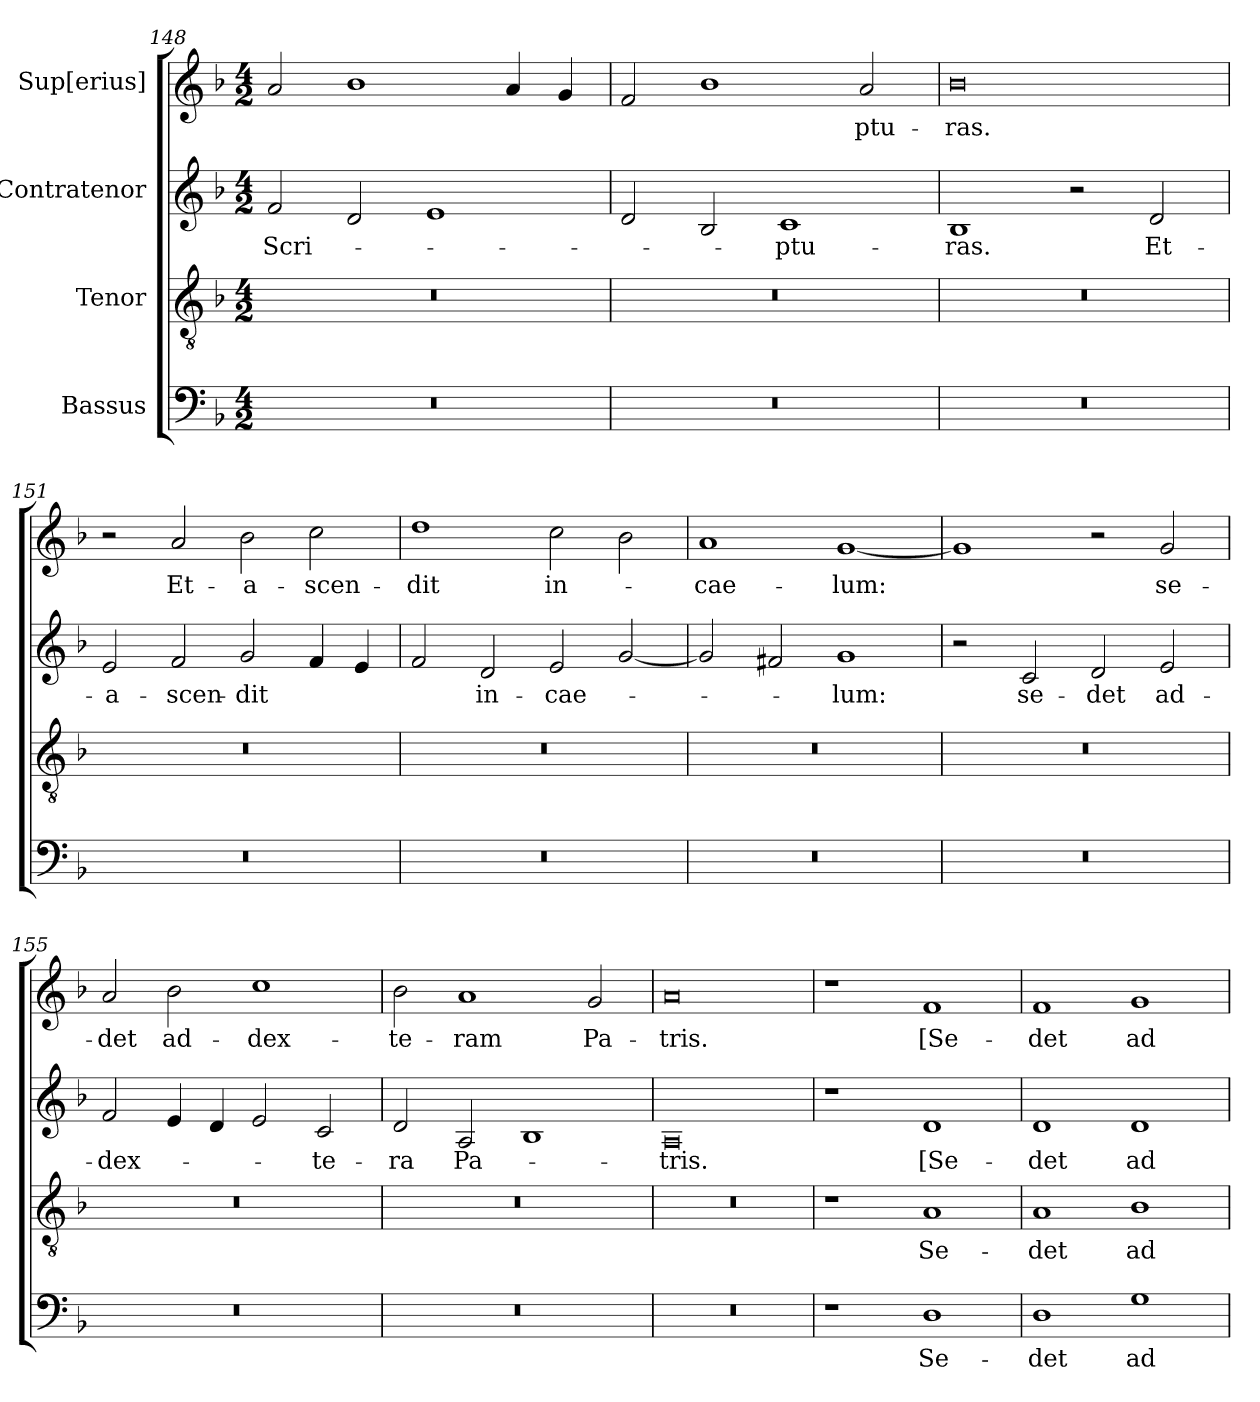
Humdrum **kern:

**kern	**text	**kern	**text	**kern	**text	**kern	**text
*part4	*part4	*part3	*part3	*part2	*part2	*part1	*part1
*staff4	*staff4	*staff3	*staff3	*staff2	*staff2	*staff1	*staff1
*I"Bassus	*	*I"Tenor	*	*I"Contratenor	*	*I"Sup[erius]	*
*clefF4	*	*clefGv2	*	*clefG2	*	*clefG2	*
*k[b-]	*	*k[b-]	*	*k[b-]	*	*k[b-]	*
*M4/2	*	*M4/2	*	*M4/2	*	*M4/2	*
=148	=148	=148	=148	=148	=148	=148	=148
0r	.	0r	.	2f/	Scri-	2a/	.
.	.	.	.	2d/	.	1b-\	.
.	.	.	.	1e/	.	.	.
.	.	.	.	.	.	4a/	.
.	.	.	.	.	.	4g/	.
=149	=149	=149	=149	=149	=149	=149	=149
0r	.	0r	.	2d/	.	2f/	.
.	.	.	.	2B-/	.	1b-\	.
.	.	.	.	1c/	-ptu-	.	.
.	.	.	.	.	.	2a/	-ptu-
=150	=150	=150	=150	=150	=150	=150	=150
0r	.	0r	.	1B-/	-ras.	0b-\	-ras.
.	.	.	.	2r	.	.	.
.	.	.	.	2d/	Et-	.	.
=151	=151	=151	=151	=151	=151	=151	=151
0r	.	0r	.	2e/	a-	2r	.
.	.	.	.	2f/	-scen-	2a/	Et-
.	.	.	.	2g/	-dit	2b-\	a-
.	.	.	.	4f/	.	2cc\	-scen-
.	.	.	.	4e/	.	.	.
=152	=152	=152	=152	=152	=152	=152	=152
0r	.	0r	.	2f/	.	1dd\	-dit
.	.	.	.	2d/	in-	.	.
.	.	.	.	2e/	cae-	2cc\	in-
.	.	.	.	[2g/	.	2b-\	.
=153	=153	=153	=153	=153	=153	=153	=153
0r	.	0r	.	2g/]	.	1a/	cae-
.	.	.	.	2f#X/	.	.	.
.	.	.	.	1g/	-lum:	[1g/	-lum:
=154	=154	=154	=154	=154	=154	=154	=154
0r	.	0r	.	2r	.	1g/]	.
.	.	.	.	2c/	se-	.	.
.	.	.	.	2d/	-det	2r	.
.	.	.	.	2e/	ad-	2g/	se-
=155	=155	=155	=155	=155	=155	=155	=155
0r	.	0r	.	2f/	dex-	2a/	-det
.	.	.	.	4e/	.	2b-\	ad-
.	.	.	.	4d/	.	.	.
.	.	.	.	2e/	.	1cc\	dex-
.	.	.	.	2c/	-te-	.	.
=156	=156	=156	=156	=156	=156	=156	=156
0r	.	0r	.	2d/	-ra	2b-\	-te-
.	.	.	.	2A/	Pa-	1a/	-ram
.	.	.	.	1B-/	.	.	.
.	.	.	.	.	.	2g/	Pa-
=157	=157	=157	=157	=157	=157	=157	=157
0r	.	0r	.	0A/	-tris.	0a/	-tris.
=158	=158	=158	=158	=158	=158	=158	=158
1r	.	1r	.	1r	.	1r	.
1D\	Se-	1A/	Se-	1d/	[Se-	1f/	[Se-
=159	=159	=159	=159	=159	=159	=159	=159
1D\	-det	1A/	-det	1d/	-det	1f/	-det
1G\	ad-	1B-\	ad-	1d/	ad-	1g/	ad-
=	=	=	=	=	=	=	=
*-	*-	*-	*-	*-	*-	*-	*-
